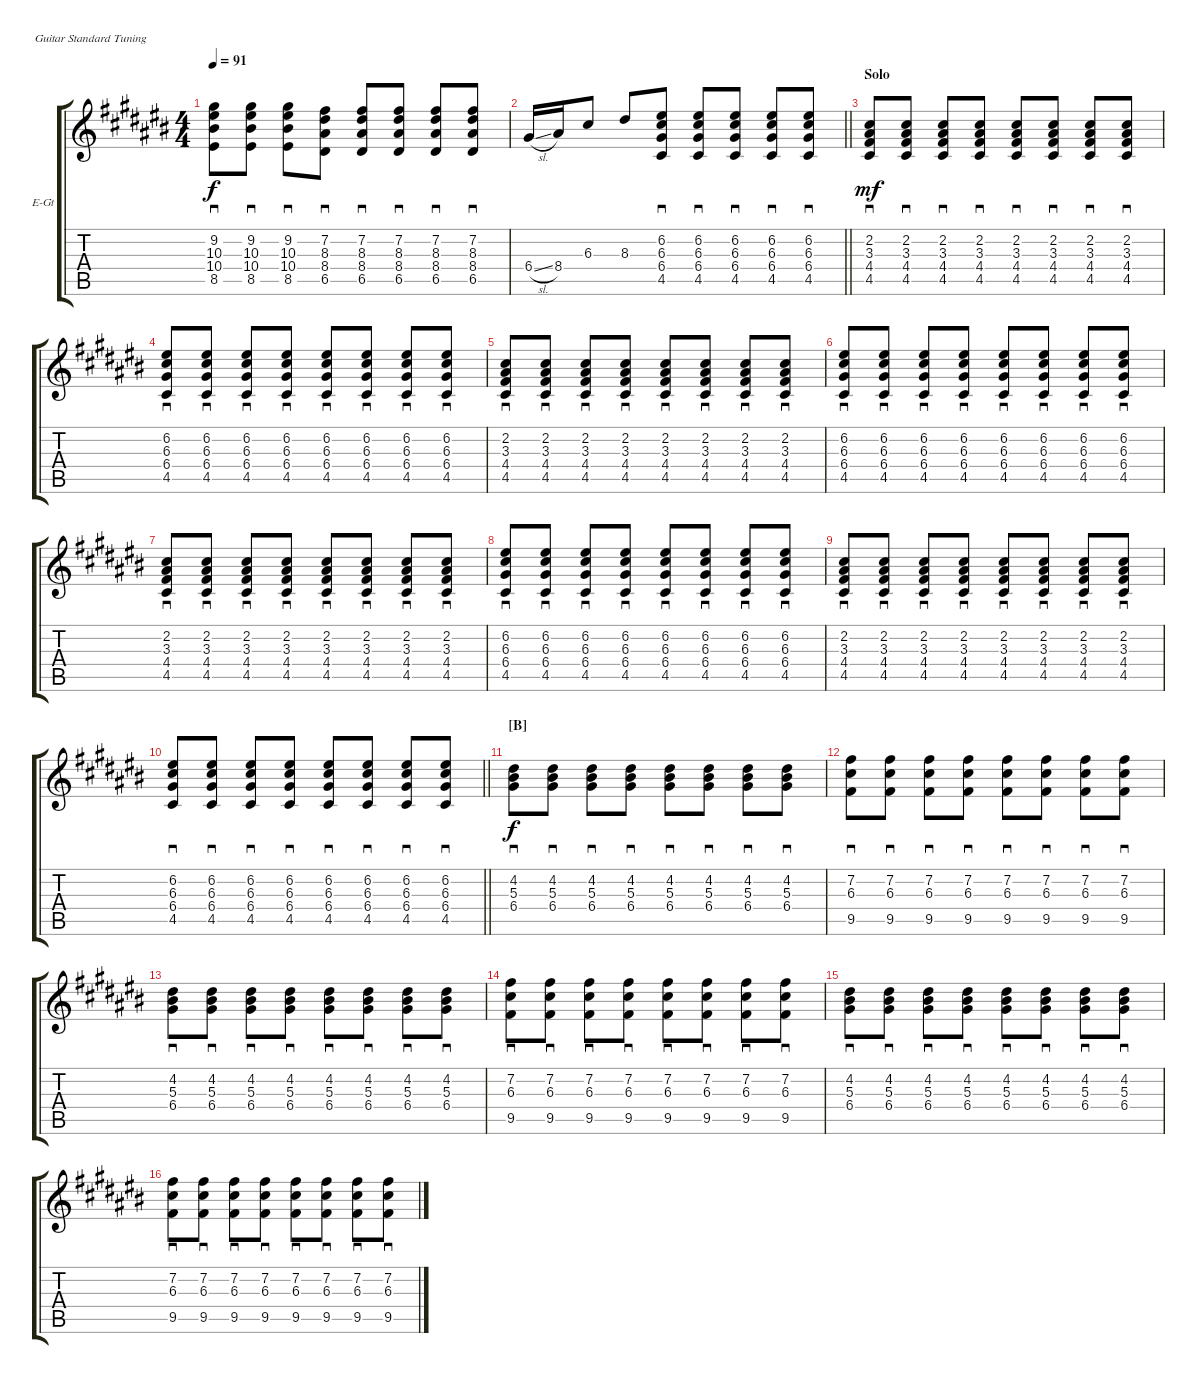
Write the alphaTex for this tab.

\bracketExtendMode groupsimilarinstruments
\firstSystemTrackNameOrientation horizontal
\otherSystemsTrackNameOrientation horizontal
\track ("Nick Valensi" "E-Gt") {instrument electricguitarjazz}
\staff {score tabs}
\tuning (E4 B3 G3 D3 A2 E2)
\ts (4 4)
\tempo 91
\clef g2
\ks c#
(9.2 10.3 8.5 10.4).8{sd dy f} (9.2 10.3 8.5 10.4).8{sd} (9.2 10.3 8.5 10.4).8{sd} (7.2 8.3 8.4 6.5).8{sd} (7.2 8.3 8.4 6.5).8{sd} (7.2 8.3 8.4 6.5).8{sd} (7.2 8.3 8.4 6.5).8{sd} (7.2 8.3 8.4 6.5).8{sd} |
\barLineRight lightlight
6.4{sl}.16 8.4.16 6.3.8 8.3.8 (6.2 6.3 6.4 4.5).8{sd} (6.2 6.3 6.4 4.5).8{sd} (6.2 6.3 6.4 4.5).8{sd} (6.2 6.3 6.4 4.5).8{sd} (6.2 6.3 6.4 4.5).8{sd} |
\section ("" "Solo")
(2.2 3.3 4.5 4.4).8{sd dy mf} (2.2 3.3 4.5 4.4).8{sd} (2.2 3.3 4.5 4.4).8{sd} (2.2 3.3 4.5 4.4).8{sd} (2.2 3.3 4.5 4.4).8{sd} (2.2 3.3 4.5 4.4).8{sd} (2.2 3.3 4.5 4.4).8{sd} (2.2 3.3 4.5 4.4).8{sd} |
(6.2 6.3 6.4 4.5).8{sd} (6.2 6.3 6.4 4.5).8{sd} (6.2 6.3 6.4 4.5).8{sd} (6.2 6.3 6.4 4.5).8{sd} (6.2 6.3 6.4 4.5).8{sd} (6.2 6.3 6.4 4.5).8{sd} (6.2 6.3 6.4 4.5).8{sd} (6.2 6.3 6.4 4.5).8{sd} |
(2.2 3.3 4.5 4.4).8{sd} (2.2 3.3 4.5 4.4).8{sd} (2.2 3.3 4.5 4.4).8{sd} (2.2 3.3 4.5 4.4).8{sd} (2.2 3.3 4.5 4.4).8{sd} (2.2 3.3 4.5 4.4).8{sd} (2.2 3.3 4.5 4.4).8{sd} (2.2 3.3 4.5 4.4).8{sd} |
(6.2 6.3 6.4 4.5).8{sd} (6.2 6.3 6.4 4.5).8{sd} (6.2 6.3 6.4 4.5).8{sd} (6.2 6.3 6.4 4.5).8{sd} (6.2 6.3 6.4 4.5).8{sd} (6.2 6.3 6.4 4.5).8{sd} (6.2 6.3 6.4 4.5).8{sd} (6.2 6.3 6.4 4.5).8{sd} |
(2.2 3.3 4.5 4.4).8{sd} (2.2 3.3 4.5 4.4).8{sd} (2.2 3.3 4.5 4.4).8{sd} (2.2 3.3 4.5 4.4).8{sd} (2.2 3.3 4.5 4.4).8{sd} (2.2 3.3 4.5 4.4).8{sd} (2.2 3.3 4.5 4.4).8{sd} (2.2 3.3 4.5 4.4).8{sd} |
(6.2 6.3 6.4 4.5).8{sd} (6.2 6.3 6.4 4.5).8{sd} (6.2 6.3 6.4 4.5).8{sd} (6.2 6.3 6.4 4.5).8{sd} (6.2 6.3 6.4 4.5).8{sd} (6.2 6.3 6.4 4.5).8{sd} (6.2 6.3 6.4 4.5).8{sd} (6.2 6.3 6.4 4.5).8{sd} |
(2.2 3.3 4.5 4.4).8{sd} (2.2 3.3 4.5 4.4).8{sd} (2.2 3.3 4.5 4.4).8{sd} (2.2 3.3 4.5 4.4).8{sd} (2.2 3.3 4.5 4.4).8{sd} (2.2 3.3 4.5 4.4).8{sd} (2.2 3.3 4.5 4.4).8{sd} (2.2 3.3 4.5 4.4).8{sd} |
\barLineRight lightlight
(6.2 6.3 6.4 4.5).8{sd} (6.2 6.3 6.4 4.5).8{sd} (6.2 6.3 6.4 4.5).8{sd} (6.2 6.3 6.4 4.5).8{sd} (6.2 6.3 6.4 4.5).8{sd} (6.2 6.3 6.4 4.5).8{sd} (6.2 6.3 6.4 4.5).8{sd} (6.2 6.3 6.4 4.5).8{sd} |
\section ("B" "")
(4.2 5.3 6.4).8{sd dy f} (4.2 5.3 6.4).8{sd} (4.2 5.3 6.4).8{sd} (4.2 5.3 6.4).8{sd} (4.2 5.3 6.4).8{sd} (4.2 5.3 6.4).8{sd} (4.2 5.3 6.4).8{sd} (4.2 5.3 6.4).8{sd} |
(7.2 6.3 9.5).8{sd} (7.2 6.3 9.5).8{sd} (7.2 6.3 9.5).8{sd} (7.2 6.3 9.5).8{sd} (7.2 6.3 9.5).8{sd} (7.2 6.3 9.5).8{sd} (7.2 6.3 9.5).8{sd} (7.2 6.3 9.5).8{sd} |
(4.2 5.3 6.4).8{sd} (4.2 5.3 6.4).8{sd} (4.2 5.3 6.4).8{sd} (4.2 5.3 6.4).8{sd} (4.2 5.3 6.4).8{sd} (4.2 5.3 6.4).8{sd} (4.2 5.3 6.4).8{sd} (4.2 5.3 6.4).8{sd} |
(7.2 6.3 9.5).8{sd} (7.2 6.3 9.5).8{sd} (7.2 6.3 9.5).8{sd} (7.2 6.3 9.5).8{sd} (7.2 6.3 9.5).8{sd} (7.2 6.3 9.5).8{sd} (7.2 6.3 9.5).8{sd} (7.2 6.3 9.5).8{sd} |
(4.2 5.3 6.4).8{sd} (4.2 5.3 6.4).8{sd} (4.2 5.3 6.4).8{sd} (4.2 5.3 6.4).8{sd} (4.2 5.3 6.4).8{sd} (4.2 5.3 6.4).8{sd} (4.2 5.3 6.4).8{sd} (4.2 5.3 6.4).8{sd} |
(7.2 6.3 9.5).8{sd} (7.2 6.3 9.5).8{sd} (7.2 6.3 9.5).8{sd} (7.2 6.3 9.5).8{sd} (7.2 6.3 9.5).8{sd} (7.2 6.3 9.5).8{sd} (7.2 6.3 9.5).8{sd} (7.2 6.3 9.5).8{sd}
